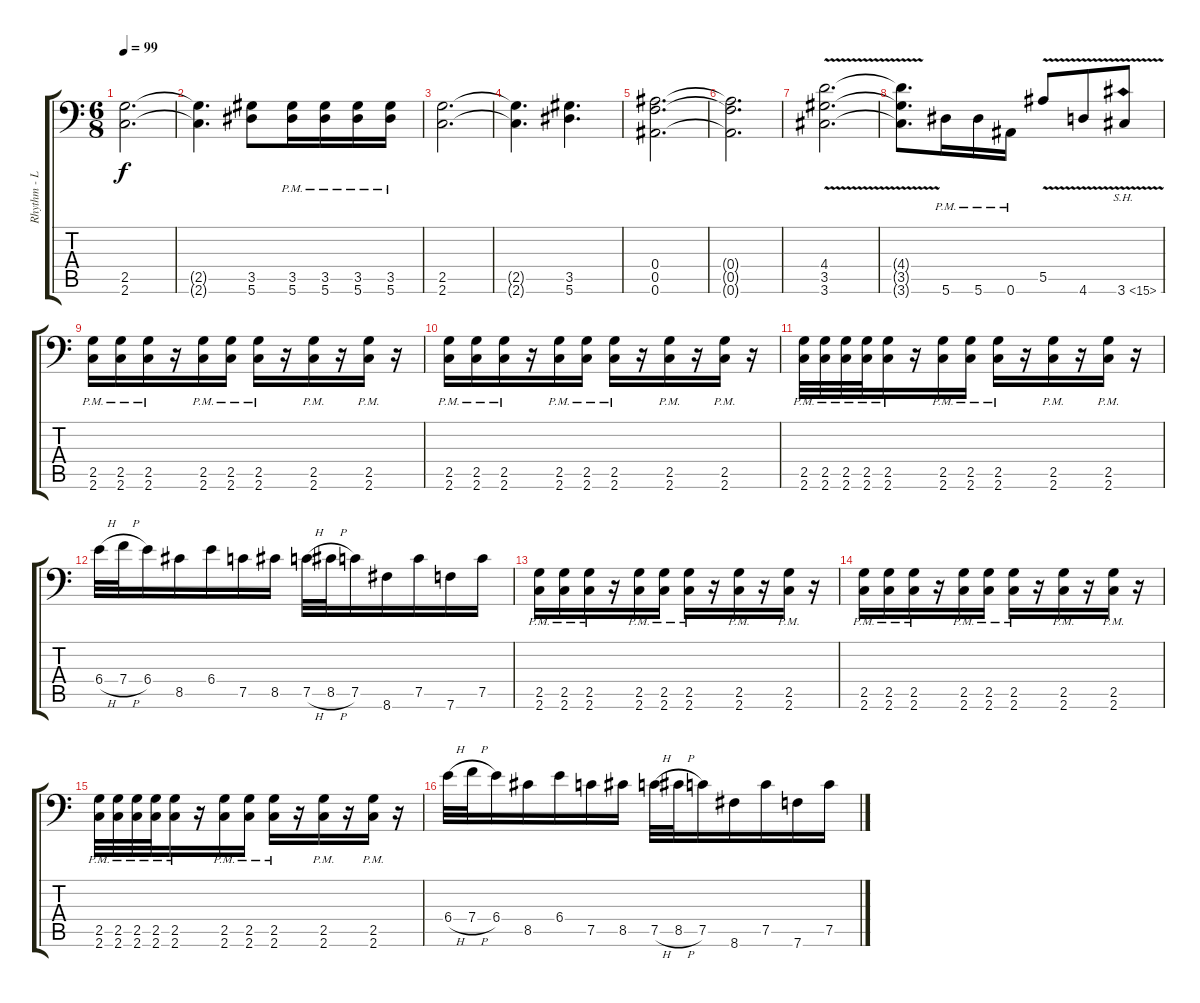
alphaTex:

\track ("Rhythm - Left" "Rhythm - L") {instrument overdrivenguitar}
\staff {score tabs}
\tuning (C4 G3 Eb3 Bb2 F2 Bb1) {hide}
\ts (6 8)
\tempo 99
\clef f4
\ks c
(2.5 2.6).2{d dy f} |
(2.5{t} 2.6{t}).4{d} (3.5 5.6).8 (3.5{pm} 5.6{pm}).16 (3.5{pm} 5.6{pm}).16 (3.5{pm} 5.6{pm}).16 (3.5{pm} 5.6{pm}).16 |
(2.5 2.6).2{d} |
(2.5{t} 2.6{t}).4{d} (3.5 5.6).4{d} |
(0.4 0.5 0.6).2{d} |
(0.4{t} 0.5{t} 0.6{t}).2{d} |
(4.4{v} 3.5 3.6).2{d} |
(4.4{t} 3.5{t} 3.6{t}).8{d} 5.6{pm}.16 5.6{pm}.16 0.6{pm}.16 5.5{v}.8 4.6{v}.8 3.6{sh 12 v}.8 |
(2.5{pm} 2.6{pm}).16 (2.5{pm} 2.6{pm}).16 (2.5{pm} 2.6{pm}).16 r.16 (2.5{pm} 2.6{pm}).16 (2.5{pm} 2.6{pm}).16 (2.5{pm} 2.6{pm}).16 r.16 (2.5{pm} 2.6{pm}).16 r.16 (2.5{pm} 2.6{pm}).16 r.16 |
(2.5{pm} 2.6{pm}).16 (2.5{pm} 2.6{pm}).16 (2.5{pm} 2.6{pm}).16 r.16 (2.5{pm} 2.6{pm}).16 (2.5{pm} 2.6{pm}).16 (2.5{pm} 2.6{pm}).16 r.16 (2.5{pm} 2.6{pm}).16 r.16 (2.5{pm} 2.6{pm}).16 r.16 |
(2.5{pm} 2.6{pm}).32 (2.5{pm} 2.6{pm}).32 (2.5{pm} 2.6{pm}).32 (2.5{pm} 2.6{pm}).32 (2.5{pm} 2.6{pm}).16 r.16 (2.5{pm} 2.6{pm}).16 (2.5{pm} 2.6{pm}).16 (2.5{pm} 2.6{pm}).16 r.16 (2.5{pm} 2.6{pm}).16 r.16 (2.5{pm} 2.6{pm}).16 r.16 |
6.4{h}.32 7.4{h}.32 6.4.16 8.5.16 6.4.16 7.5.16 8.5.16 7.5{h}.32 8.5{h}.32 7.5.16 8.6.16 7.5.16 7.6.16 7.5.16 |
(2.5{pm} 2.6{pm}).16 (2.5{pm} 2.6{pm}).16 (2.5{pm} 2.6{pm}).16 r.16 (2.5{pm} 2.6{pm}).16 (2.5{pm} 2.6{pm}).16 (2.5{pm} 2.6{pm}).16 r.16 (2.5{pm} 2.6{pm}).16 r.16 (2.5{pm} 2.6{pm}).16 r.16 |
(2.5{pm} 2.6{pm}).16 (2.5{pm} 2.6{pm}).16 (2.5{pm} 2.6{pm}).16 r.16 (2.5{pm} 2.6{pm}).16 (2.5{pm} 2.6{pm}).16 (2.5{pm} 2.6{pm}).16 r.16 (2.5{pm} 2.6{pm}).16 r.16 (2.5{pm} 2.6{pm}).16 r.16 |
(2.5{pm} 2.6{pm}).32 (2.5{pm} 2.6{pm}).32 (2.5{pm} 2.6{pm}).32 (2.5{pm} 2.6{pm}).32 (2.5{pm} 2.6{pm}).16 r.16 (2.5{pm} 2.6{pm}).16 (2.5{pm} 2.6{pm}).16 (2.5{pm} 2.6{pm}).16 r.16 (2.5{pm} 2.6{pm}).16 r.16 (2.5{pm} 2.6{pm}).16 r.16 |
6.4{h}.32 7.4{h}.32 6.4.16 8.5.16 6.4.16 7.5.16 8.5.16 7.5{h}.32 8.5{h}.32 7.5.16 8.6.16 7.5.16 7.6.16 7.5.16
